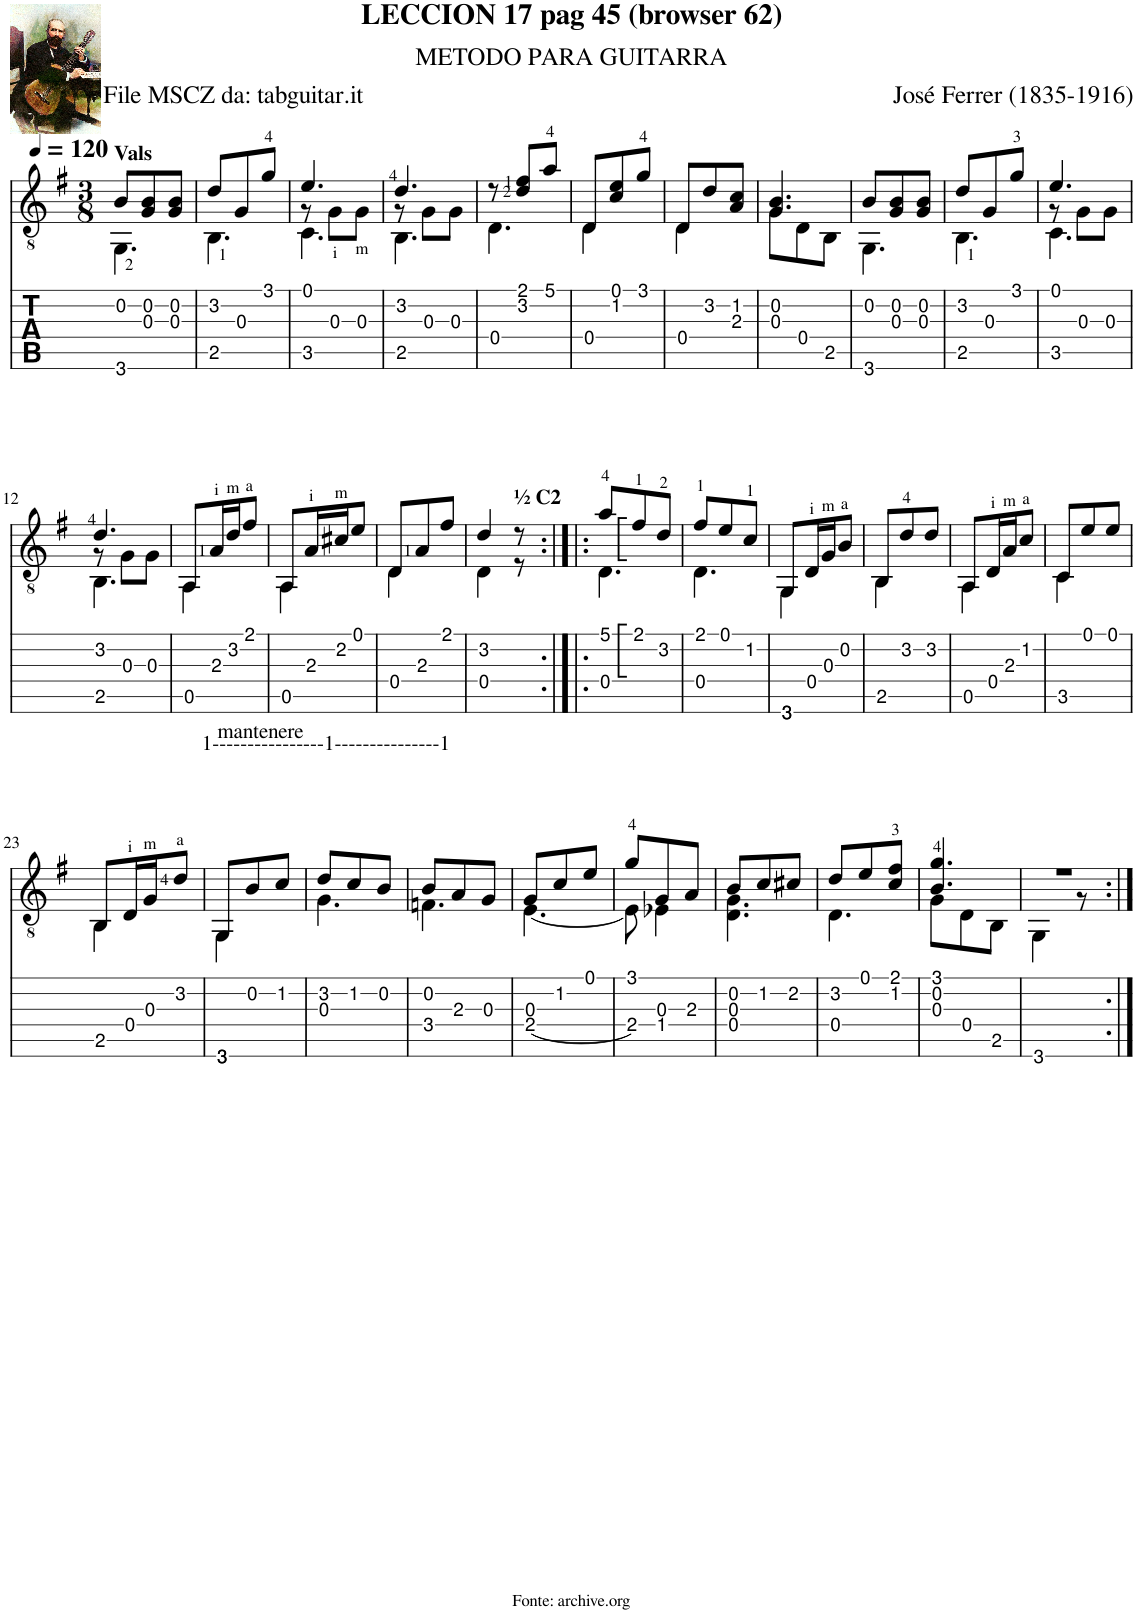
**kern	**kern
*part1	*part1
*staff2	*staff1
*I"Guitar	*
*I'Guit.	*
*stria6	*
*	*clefGv2
*k[f#]	*k[f#]
*M3/8	*M3/8
*MM120	*MM120
=1	=1
*^	*^
!	!	!LO:TX:a:B:t=Vals	!
8BL	4.GG	8B/L	4.GG\
8G\ 8B\	.	8G/ 8B/	.
8G\ 8B\J	.	8G/ 8B/J	.
=2	=2	=2	=2
8dL	4.BB	8d/L	4.BB\
8G	.	8G/	.
8gJ	.	8g/J	.
=3	=3	=3	=3
*	*^	*	*^
4.e	8r	4.C	4.e/	8r	4.C\
.	8GL	.	.	8G\L	.
.	8GJ	.	.	8G\J	.
=4	=4	=4	=4	=4	=4
4.d	8r	4.BB	4.d/	8r	4.BB\
.	8GL	.	.	8G\L	.
.	8GJ	.	.	8G\J	.
*	*v	*v	*	*	*
*	*	*	*v	*v
=5	=5	=5	=5
8r	4.D	8r	4.D\
8d\ 8f#\L	.	8d/ 8f#/L	.
8aJ	.	8a/J	.
=6	=6	=6	=6
8DL	4.D	8D/L	4.D\
8c\ 8e\	.	8c/ 8e/	.
8gJ	.	8g/J	.
=7	=7	=7	=7
8DL	4.D	8D/L	4.D\
8d	.	8d/	.
8A\ 8c\J	.	8A/ 8c/J	.
=8	=8	=8	=8
4.G 4.B	8GL	4.G/ 4.B/	8G\L
.	8D	.	8D\
.	8BBJ	.	8BB\J
=9	=9	=9	=9
8BL	4.GG	8B/L	4.GG\
8G\ 8B\	.	8G/ 8B/	.
8G\ 8B\J	.	8G/ 8B/J	.
=10	=10	=10	=10
8dL	4.BB	8d/L	4.BB\
8G	.	8G/	.
8gJ	.	8g/J	.
=11	=11	=11	=11
*	*^	*	*^
4.e	8r	4.C	4.e/	8r	4.C\
.	8GL	.	.	8G\L	.
.	8GJ	.	.	8G\J	.
!!LO:LB:g=z	!!	!!
=12	=12	=12	=12	=12	=12
4.d	8r	4.BB	4.d/	8r	4.BB\
.	8GL	.	.	8G\L	.
.	8GJ	.	.	8G\J	.
*	*v	*v	*	*	*
*	*	*	*v	*v
=13	=13	=13	=13
8AAL	4.AA	8AA/L	4.AA\
!LO:TX:b:t=1----------------1---------------1	!	!	!
16AL	.	16A/L	.
!LO:TX:b:t=mantenere	!	!	!
16dJ	.	16d/J	.
8f#J	.	8f#/J	.
=14	=14	=14	=14
8AAL	4.AA	8AA/L	4.AA\
16AL	.	16A/L	.
16c#J	.	16c#X/J	.
8eJ	.	8e/J	.
=15	=15	=15	=15
8DL	4.D	8D/L	4.D\
8A	.	8A/	.
8f#J	.	8f#/J	.
=16	=16	=16	=16
4d	4D	4d/	4D\
!	!	!LO:TX:a:B:t=½ C2	!
8r	8r	8r	8r
=17:|!|:	=17:|!|:	=17:|!|:	=17:|!|:
8aL	4.D	8a/L	4.D\
8f#:	.	8f#:/	.
8dJ	.	8d/J	.
=18	=18	=18	=18
8f#L	4.D	8f#/L	4.D\
8e	.	8e/	.
8cJ	.	8c/J	.
=19	=19	=19	=19
8GGL	4.GG	8GG/L	4.GG\
16DL	.	16D/L	.
16GJ	.	16G/J	.
8BJ	.	8B/J	.
=20	=20	=20	=20
8BBL	4.BB	8BB/L	4.BB\
8d	.	8d/	.
8dJ	.	8d/J	.
=21	=21	=21	=21
8AAL	4.AA	8AA/L	4.AA\
16DL	.	16D/L	.
16AJ	.	16A/J	.
8cJ	.	8c/J	.
=22	=22	=22	=22
8CL	4.C	8C/L	4.C\
8e	.	8e/	.
8eJ	.	8e/J	.
!!LO:LB:g=z	!!
=23	=23	=23	=23
8BBL	4.BB	8BB/L	4.BB\
16DL	.	16D/L	.
16GJ	.	16G/J	.
8dJ	.	8d/J	.
=24	=24	=24	=24
8GGL	4.GG	8GG/L	4.GG\
8B	.	8B/	.
8cJ	.	8c/J	.
=25	=25	=25	=25
8dL	4.G	8d/L	4.G\
8c	.	8c/	.
8BJ	.	8B/J	.
=26	=26	=26	=26
8BL	4.F	8B/L	4.Fn\
8A	.	8A/	.
8GJ	.	8G/J	.
=27	=27	=27	=27
8GL	[4.E	8G/L	[4.E\
8c	.	8c/	.
8eJ	.	8e/J	.
=28	=28	=28	=28
8gL	8E]	8g/L	8E\]
8G	4E-	8G/	4E-X\
8AJ	.	8A/J	.
=29	=29	=29	=29
8BL	4.D 4.G	8B/L	4.D\ 4.G\
8c	.	8c/	.
8c#J	.	8c#X/J	.
=30	=30	=30	=30
8dL	4.D	8d/L	4.D\
8e	.	8e/	.
8c\ 8f#\J	.	8c/ 8f#/J	.
=31	=31	=31	=31
4.B 4.g	8GL	4.B/ 4.g/	8G\L
.	8D	.	8D\
.	8BBJ	.	8BB\J
=32	=32	=32	=32
4.r	4GG	4.r	4GG\
.	8r	.	8r
*v	*v	*	*
*	*v	*v
=:|!	=:|!
*-	*-
